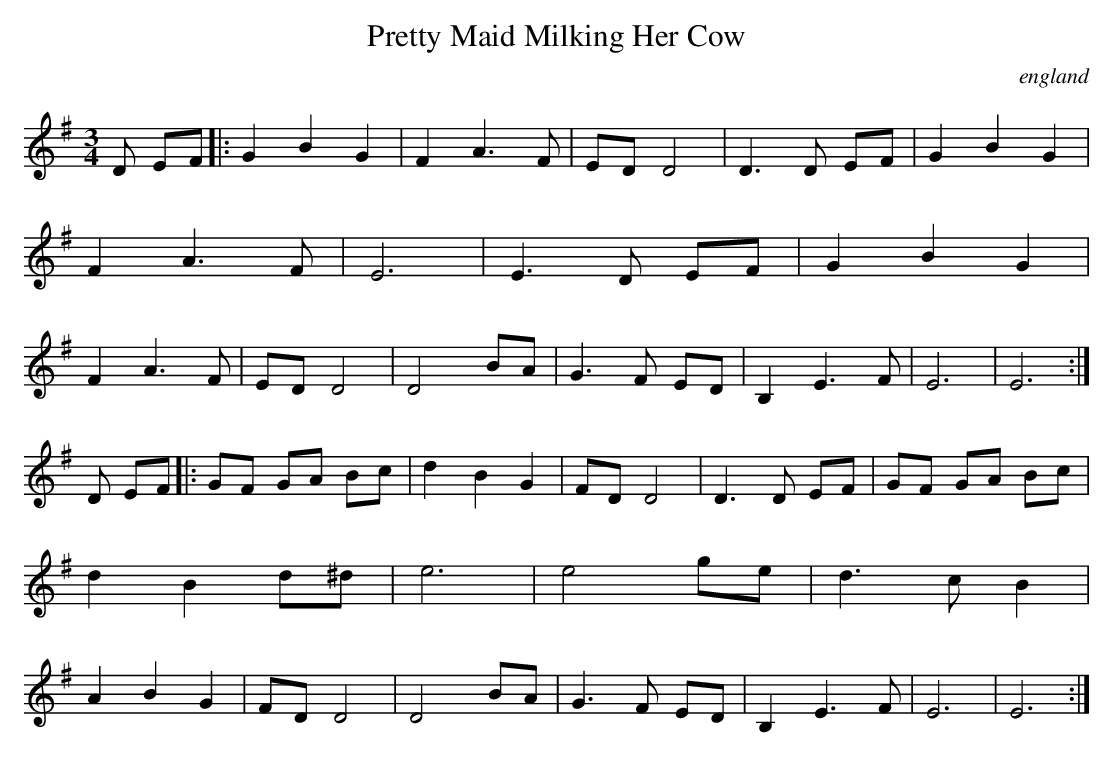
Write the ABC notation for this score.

X:1
T:Pretty Maid Milking Her Cow
O:england
M:3/4
L:1/8
K:G
D EF|:G2 B2 G2|F2 A3 F|ED D4|D3 D EF|G2 B2 G2|F2 A3 F|E6|E3 D EF|\
G2 B2 G2|F2 A3 F|ED D4|D4 BA|G3 F ED|B,2 E3 F|E6|E6:|
D EF|:GF GA Bc|d2 B2 G2|FD D4|D3 D EF|GF GA Bc|d2 B2 d^d|e6|e4 ge|\
d3 c B2|A2 B2 G2|FD D4|D4 BA|G3 F ED|B,2 E3 F|E6|E6:|
